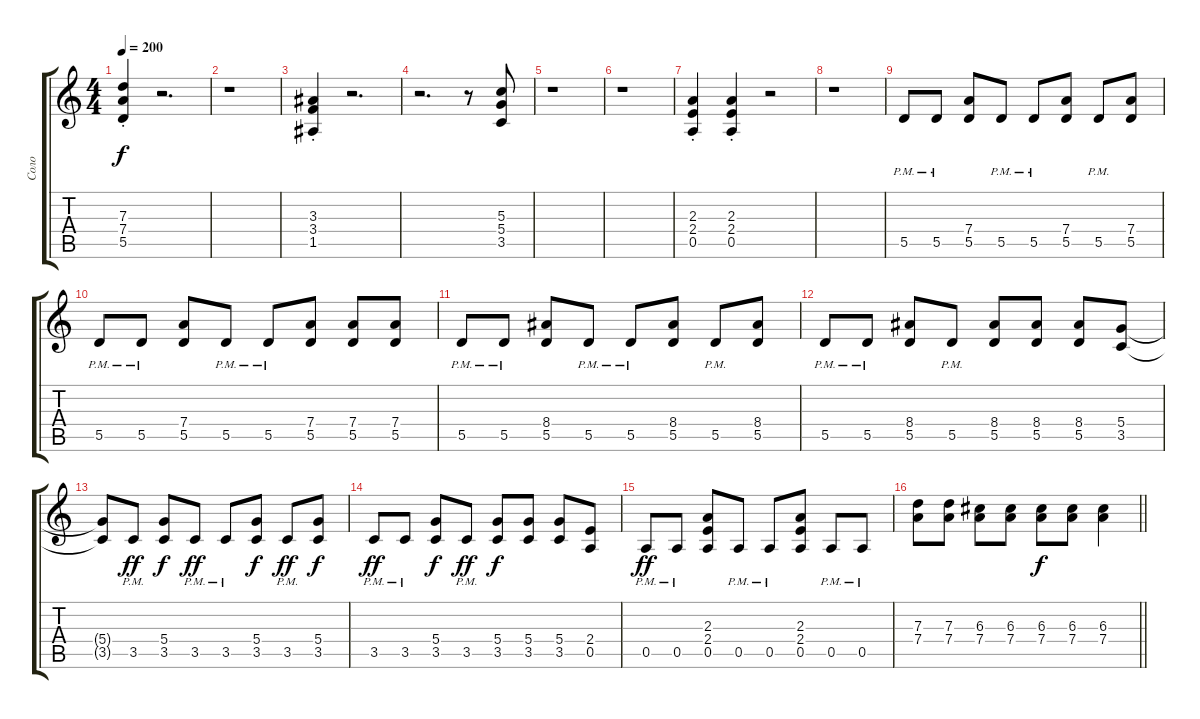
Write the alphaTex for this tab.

\track ("Соло" "Соло") {instrument distortionguitar}
\staff {score tabs}
\tuning (E4 B3 G3 D3 A2 E2) {hide}
\ts (4 4)
\tempo 200
\clef g2
\ks c
(7.3{st} 7.4{st} 5.5{st}).4{dy f} r.2{d} |
r.1 |
(3.3{st} 3.4{st} 1.5{st}).4 r.2{d} |
r.2{d} r.8 (5.3 5.4 3.5).8 |
r.1 |
r.1 |
(2.3{st} 2.4{st} 0.5{st}).4 (2.3{st} 2.4{st} 0.5{st}).4 r.2 |
r.1 |
5.5{pm}.8 5.5{pm}.8 (7.4 5.5).8 5.5{pm}.8 5.5{pm}.8 (7.4 5.5).8 5.5{pm}.8 (7.4 5.5).8 |
5.5{pm}.8 5.5{pm}.8 (7.4 5.5).8 5.5{pm}.8 5.5{pm}.8 (7.4 5.5).8 (7.4 5.5).8 (7.4 5.5).8 |
5.5{pm}.8 5.5{pm}.8 (8.4 5.5).8 5.5{pm}.8 5.5{pm}.8 (8.4 5.5).8 5.5{pm}.8 (8.4 5.5).8 |
5.5{pm}.8 5.5{pm}.8 (8.4 5.5).8 5.5{pm}.8 (8.4 5.5).8 (8.4 5.5).8 (8.4 5.5).8 (5.4 3.5).8 |
(5.4{t} 3.5{t}).8 3.5{pm}.8{dy ff} (5.4 3.5).8{dy f} 3.5{pm}.8{dy ff} 3.5{pm}.8 (5.4 3.5).8{dy f} 3.5{pm}.8{dy ff} (5.4 3.5).8{dy f} |
3.5{pm}.8{dy ff} 3.5{pm}.8 (5.4 3.5).8{dy f} 3.5{pm}.8{dy ff} (5.4 3.5).8{dy f} (5.4 3.5).8 (5.4 3.5).8 (2.4 0.5).8 |
0.5{pm}.8{dy ff} 0.5{pm}.8 (2.3 2.4 0.5).8 0.5{pm}.8 0.5{pm}.8 (2.3 2.4 0.5).8 0.5{pm}.8 0.5{pm}.8 |
\barLineRight lightlight
(7.3 7.4).8 (7.3 7.4).8 (6.3 7.4).8 (6.3 7.4).8 (6.3 7.4).8{dy f} (6.3 7.4).8 (6.3 7.4).4
